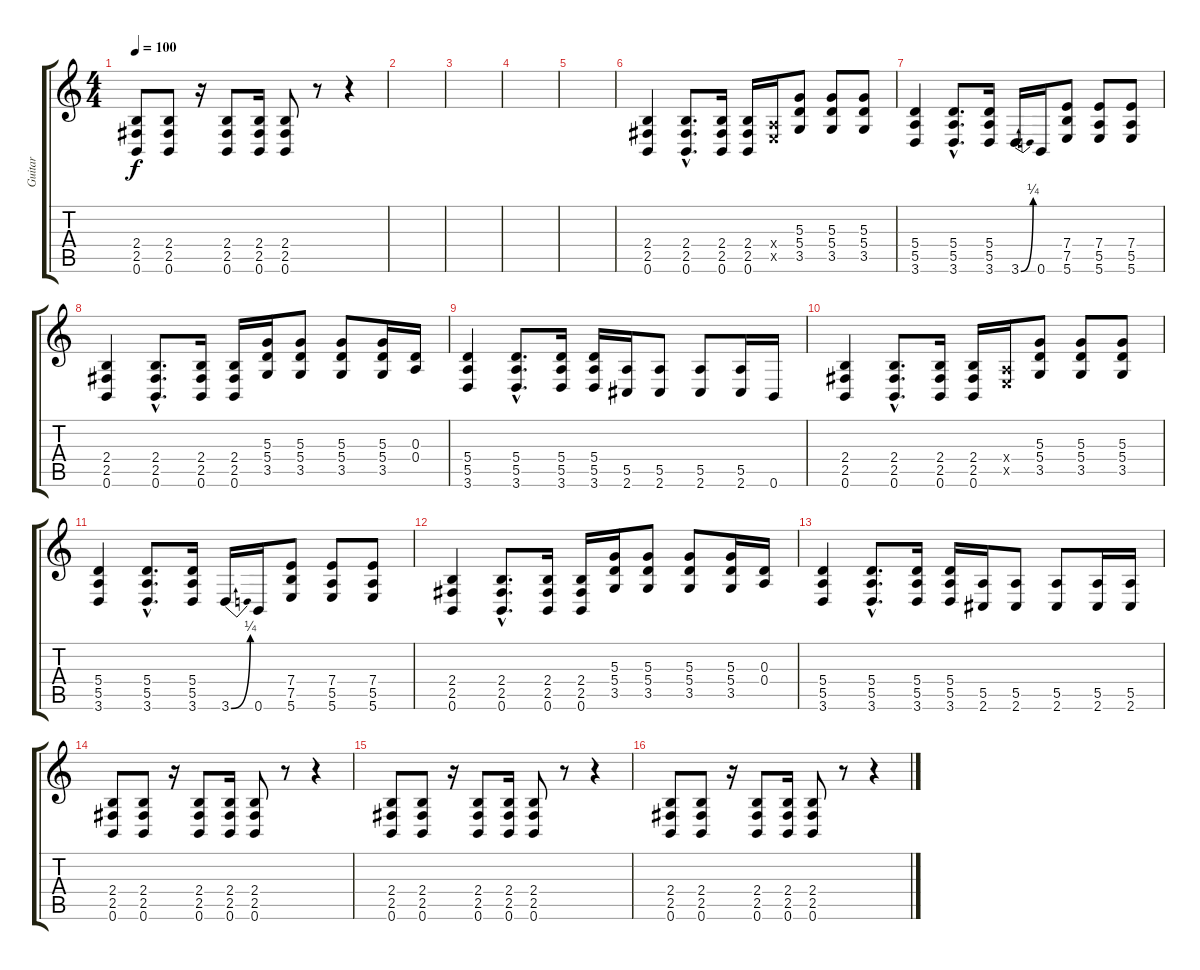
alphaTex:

\track ("Guitar" "Guitar") {instrument distortionguitar}
\staff {score tabs}
\tuning (B3 Gb3 D3 A2 E2 B1) {hide}
\ts (4 4)
\tempo 100
\clef g2
\ks c
(2.4 2.5 0.6).8{dy f} (2.4 2.5 0.6).8 r.16 (2.4 2.5 0.6).8 (2.4 2.5 0.6).16 (2.4 2.5 0.6).8 r.8 r.4 |
|
|
|
|
(2.4 2.5 0.6).4 (2.4{hac} 2.5{hac} 0.6{hac}).8{d} (2.4 2.5 0.6).16 (2.4 2.5 0.6).16 (0.4{x} 0.5{x}).16 (5.3 5.4 3.5).8 (5.3 5.4 3.5).8 (5.3 5.4 3.5).8 |
(5.4 5.5 3.6).4 (5.4{hac} 5.5{hac} 3.6{hac}).8{d} (5.4 5.5 3.6).16 3.6{be (bend 0 0 60 1)}.16 0.6.16 (7.4 7.5 5.6).8 (7.4 5.5 5.6).8 (7.4 5.5 5.6).8 |
(2.4 2.5 0.6).4 (2.4{hac} 2.5{hac} 0.6{hac}).8{d} (2.4 2.5 0.6).16 (2.4 2.5 0.6).16 (5.3 5.4 3.5).16 (5.3 5.4 3.5).8 (5.3 5.4 3.5).8 (5.3 5.4 3.5).16 (0.3 0.4).16 |
(5.4 5.5 3.6).4 (5.4{hac} 5.5{hac} 3.6{hac}).8{d} (5.4 5.5 3.6).16 (5.4 5.5 3.6).16 (5.5 2.6).16 (5.5 2.6).8 (5.5 2.6).8 (5.5 2.6).16 0.6.16 |
(2.4 2.5 0.6).4 (2.4{hac} 2.5{hac} 0.6{hac}).8{d} (2.4 2.5 0.6).16 (2.4 2.5 0.6).16 (0.4{x} 0.5{x}).16 (5.3 5.4 3.5).8 (5.3 5.4 3.5).8 (5.3 5.4 3.5).8 |
(5.4 5.5 3.6).4 (5.4{hac} 5.5{hac} 3.6{hac}).8{d} (5.4 5.5 3.6).16 3.6{be (bend 0 0 60 1)}.16 0.6.16 (7.4 7.5 5.6).8 (7.4 5.5 5.6).8 (7.4 5.5 5.6).8 |
(2.4 2.5 0.6).4 (2.4{hac} 2.5{hac} 0.6{hac}).8{d} (2.4 2.5 0.6).16 (2.4 2.5 0.6).16 (5.3 5.4 3.5).16 (5.3 5.4 3.5).8 (5.3 5.4 3.5).8 (5.3 5.4 3.5).16 (0.3 0.4).16 |
(5.4 5.5 3.6).4 (5.4{hac} 5.5{hac} 3.6{hac}).8{d} (5.4 5.5 3.6).16 (5.4 5.5 3.6).16 (5.5 2.6).16 (5.5 2.6).8 (5.5 2.6).8 (5.5 2.6).16 (5.5 2.6).16 |
(2.4 2.5 0.6).8 (2.4 2.5 0.6).8 r.16 (2.4 2.5 0.6).8 (2.4 2.5 0.6).16 (2.4 2.5 0.6).8 r.8 r.4 |
(2.4 2.5 0.6).8 (2.4 2.5 0.6).8 r.16 (2.4 2.5 0.6).8 (2.4 2.5 0.6).16 (2.4 2.5 0.6).8 r.8 r.4 |
(2.4 2.5 0.6).8 (2.4 2.5 0.6).8 r.16 (2.4 2.5 0.6).8 (2.4 2.5 0.6).16 (2.4 2.5 0.6).8 r.8 r.4
